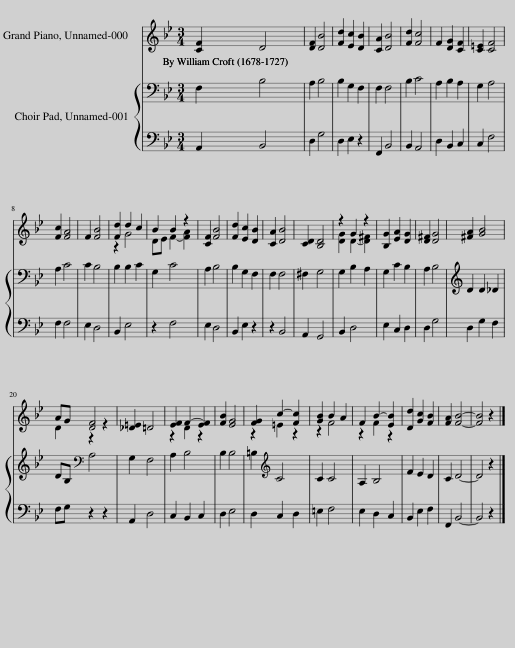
X:1
%%score ( 1 2 ) { 3 | 4 }
L:1/8
M:3/4
I:linebreak $
K:Bb
V:1 treble
V:2 treble
V:3 bass
V:4 bass
V:1
 [CF]2 D4 | [DF]2 [DB]4 | [Fd]2 [Ec]2 [DB]2 | [CA]2 [DB]4 | [Fd]2 [Fc]4 | %5
 F2 [DG]2 [CF]2 | [C=E]2 [CF]4 |$ [Fc]2 [FA]4 | F2 [FB]4 | [Fd]2 d2 c2 | %10
 B2 B2 z2 | [CF]2 [FB]4 | [Fd]2 [Ec]2 [DB]2 | [CA]2 [DB]4 | [CD]2 [B,D]4 | %15
 z2 G2 z2 | [B,G]2 [EA]2 [DG]2 | [D^F]2 [DG]4 | [^FA]2 [GB]4 |$ AG [DF]4 | %20
 [_D=E]2 =D4 | [EF]2 F2- [EF]2 | [FB]2 [EG]4 | [FG]2 c2- [Fc]2 | [GB]2 B2 A2 | %25
 F2 B2- [EB]2 | [Dd]2 [Gc]2 [FB]2 | [FA]2 [FB]4- | [FB]4 z2 |] %29
V:2
 x6 | x6 | x6 | x6 | x6 | %5
 x6 | x6 |$ x6 | x6 | z2 G4 | %10
 DE F2- [FA]2 | x6 | x6 | x6 | x6 | %15
 [DG]2 D2- [D^F]2 | x6 | x6 | x6 |$ D2 z2 z2 | %20
 x6 | z2 D2 z2 | x6 | z2 =E2 z2 | z2 F4 | %25
 z2 F2 z2 | x6 | x6 | x6 |] %29
V:3
 F,2 B,4 | A,2 B,4 | B,2 G,2 F,2 | F,2 F,4 | B,2 C4 | %5
 A,2 B,2 A,2 | G,2 A,4 |$ A,2 C4 | C2 B,4 | B,2 B,2 C2 | %10
 G,2 C4 | A,2 B,4 | B,2 G,2 F,2 | F,2 F,4 | ^F,2 G,4 | %15
 G,2 B,2 A,2 | G,2 C2 B,2 | A,2 B,4 | D2 D2 _D2 |$ DB,[K:bass] A,4 | %20
 G,2 F,4 | A,2 B,4 | B,2 B,4 | =B,2[K:treble] C4 | C2 C4 | %25
 A,2 B,4 | F2 E2 D2 | C2 D4- | D4 z2 |] %29
V:4
 A,,2 B,,4 | D,2 G,4 | D,2 E,2 z2 | F,,2 B,,4 | B,,2 A,,4 | %5
 D,2 B,,2 C,2 | C,2 F,4 |$ F,2 F,4 | E,2 D,4 | B,,2 E,4 | %10
 z2 F,4 | E,2 D,4 | B,,2 E,2 z2 | z2 B,,4 | A,,2 G,,4 | %15
 B,,2 D,4 | E,2 C,2 D,2 | D,2 G,4 | D,2 G,2 F,2 |$ F,G, z2 z2 | %20
 A,,2 D,4 | C,2 B,,2 C,2 | D,2 E,4 | D,2 C,2 D,2 | =E,2 F,4 | %25
 E,2 D,2 C,2 | B,,2 E,2 F,2 | F,,2 B,,4- | B,,4 z2 |] %29
